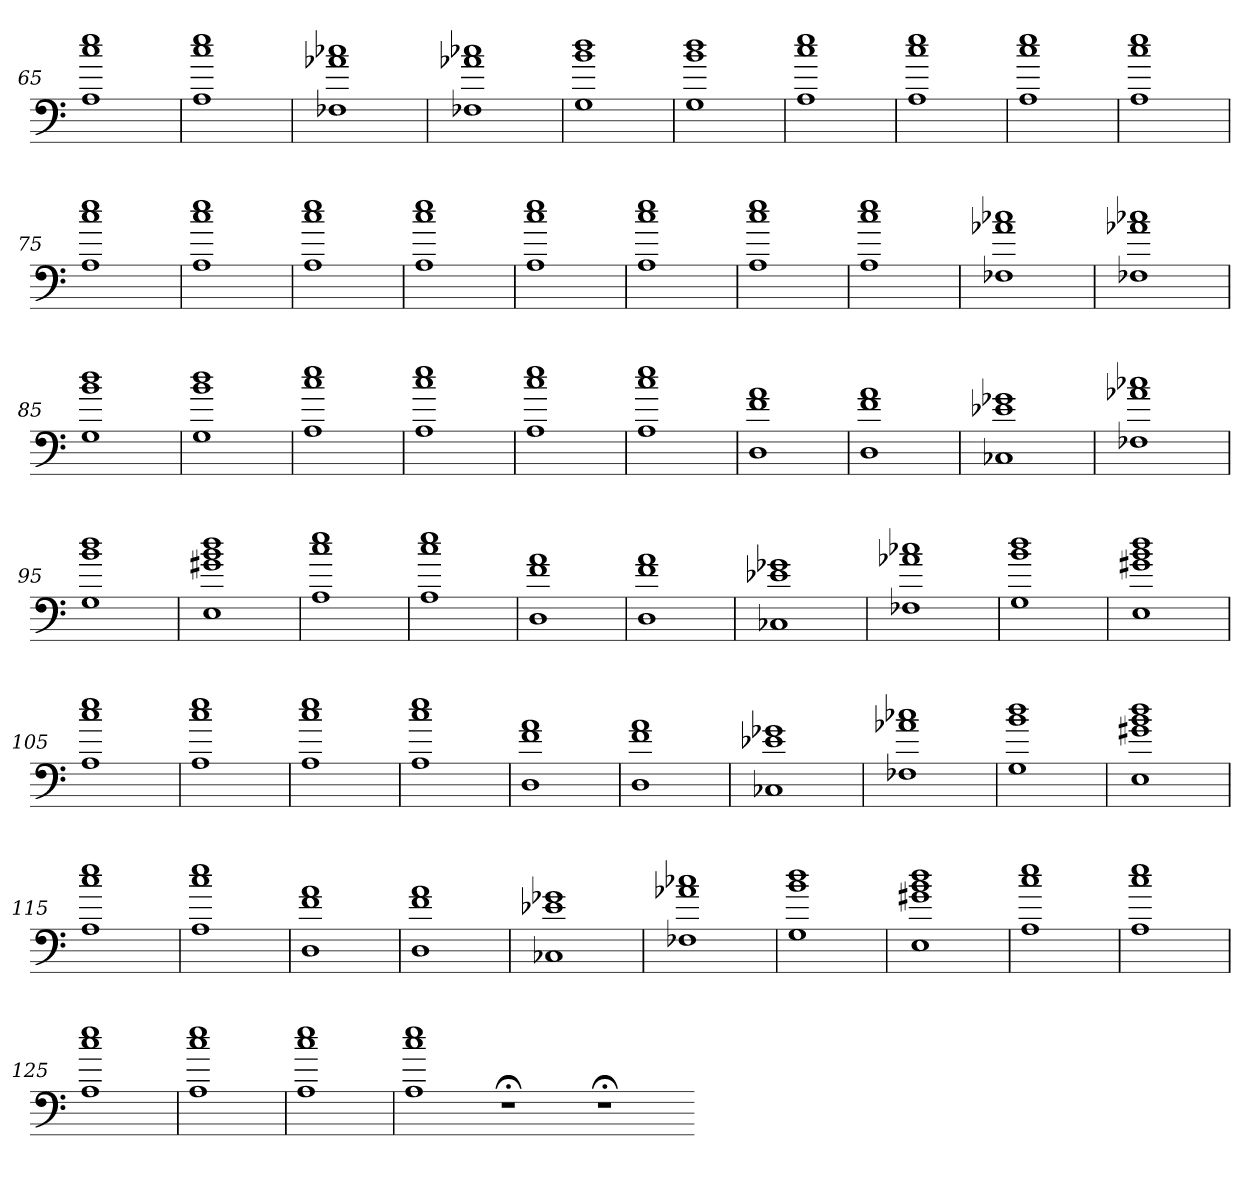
**kern
*part1
*staff1
=65
1A 1cc 1ee
=66
1A 1cc 1ee
=67
1F-X 1a-X 1cc-X
=68
1F-X 1a-X 1cc-X
=69
1G 1b 1dd
=70
1G 1b 1dd
=71
1A 1cc 1ee
=72
1A 1cc 1ee
=73
1A 1cc 1ee
=74
1A 1cc 1ee
=75
1A 1cc 1ee
=76
1A 1cc 1ee
=77
1A 1cc 1ee
=78
1A 1cc 1ee
=79
1A 1cc 1ee
=80
1A 1cc 1ee
=81
1A 1cc 1ee
=82
1A 1cc 1ee
=83
1F-X 1a-X 1cc-X
=84
1F-X 1a-X 1cc-X
=85
1G 1b 1dd
=86
1G 1b 1dd
=87
1A 1cc 1ee
=88
1A 1cc 1ee
=89
1A 1cc 1ee
=90
1A 1cc 1ee
=91
1D 1f 1a
=92
1D 1f 1a
=93
1C-X 1e-X 1g-X
=94
1F-X 1a-X 1cc-X
=95
1G 1b 1dd
=96
1E 1g#X 1b 1dd
=97
1A 1cc 1ee
=98
1A 1cc 1ee
=99
1D 1f 1a
=100
1D 1f 1a
=101
1C-X 1e-X 1g-X
=102
1F-X 1a-X 1cc-X
=103
1G 1b 1dd
=104
1E 1g#X 1b 1dd
=105
1A 1cc 1ee
=106
1A 1cc 1ee
=107
1A 1cc 1ee
=108
1A 1cc 1ee
=109
1D 1f 1a
=110
1D 1f 1a
=111
1C-X 1e-X 1g-X
=112
1F-X 1a-X 1cc-X
=113
1G 1b 1dd
=114
1E 1g#X 1b 1dd
=115
1A 1cc 1ee
=116
1A 1cc 1ee
=117
1D 1f 1a
=118
1D 1f 1a
=119
1C-X 1e-X 1g-X
=120
1F-X 1a-X 1cc-X
=121
1G 1b 1dd
=122
1E 1g#X 1b 1dd
=123
1A 1cc 1ee
=124
1A 1cc 1ee
=125
1A 1cc 1ee
=126
1A 1cc 1ee
=127
1A 1cc 1ee
=128
1A 1cc 1ee
1r;<
1r;<
=-
*-
